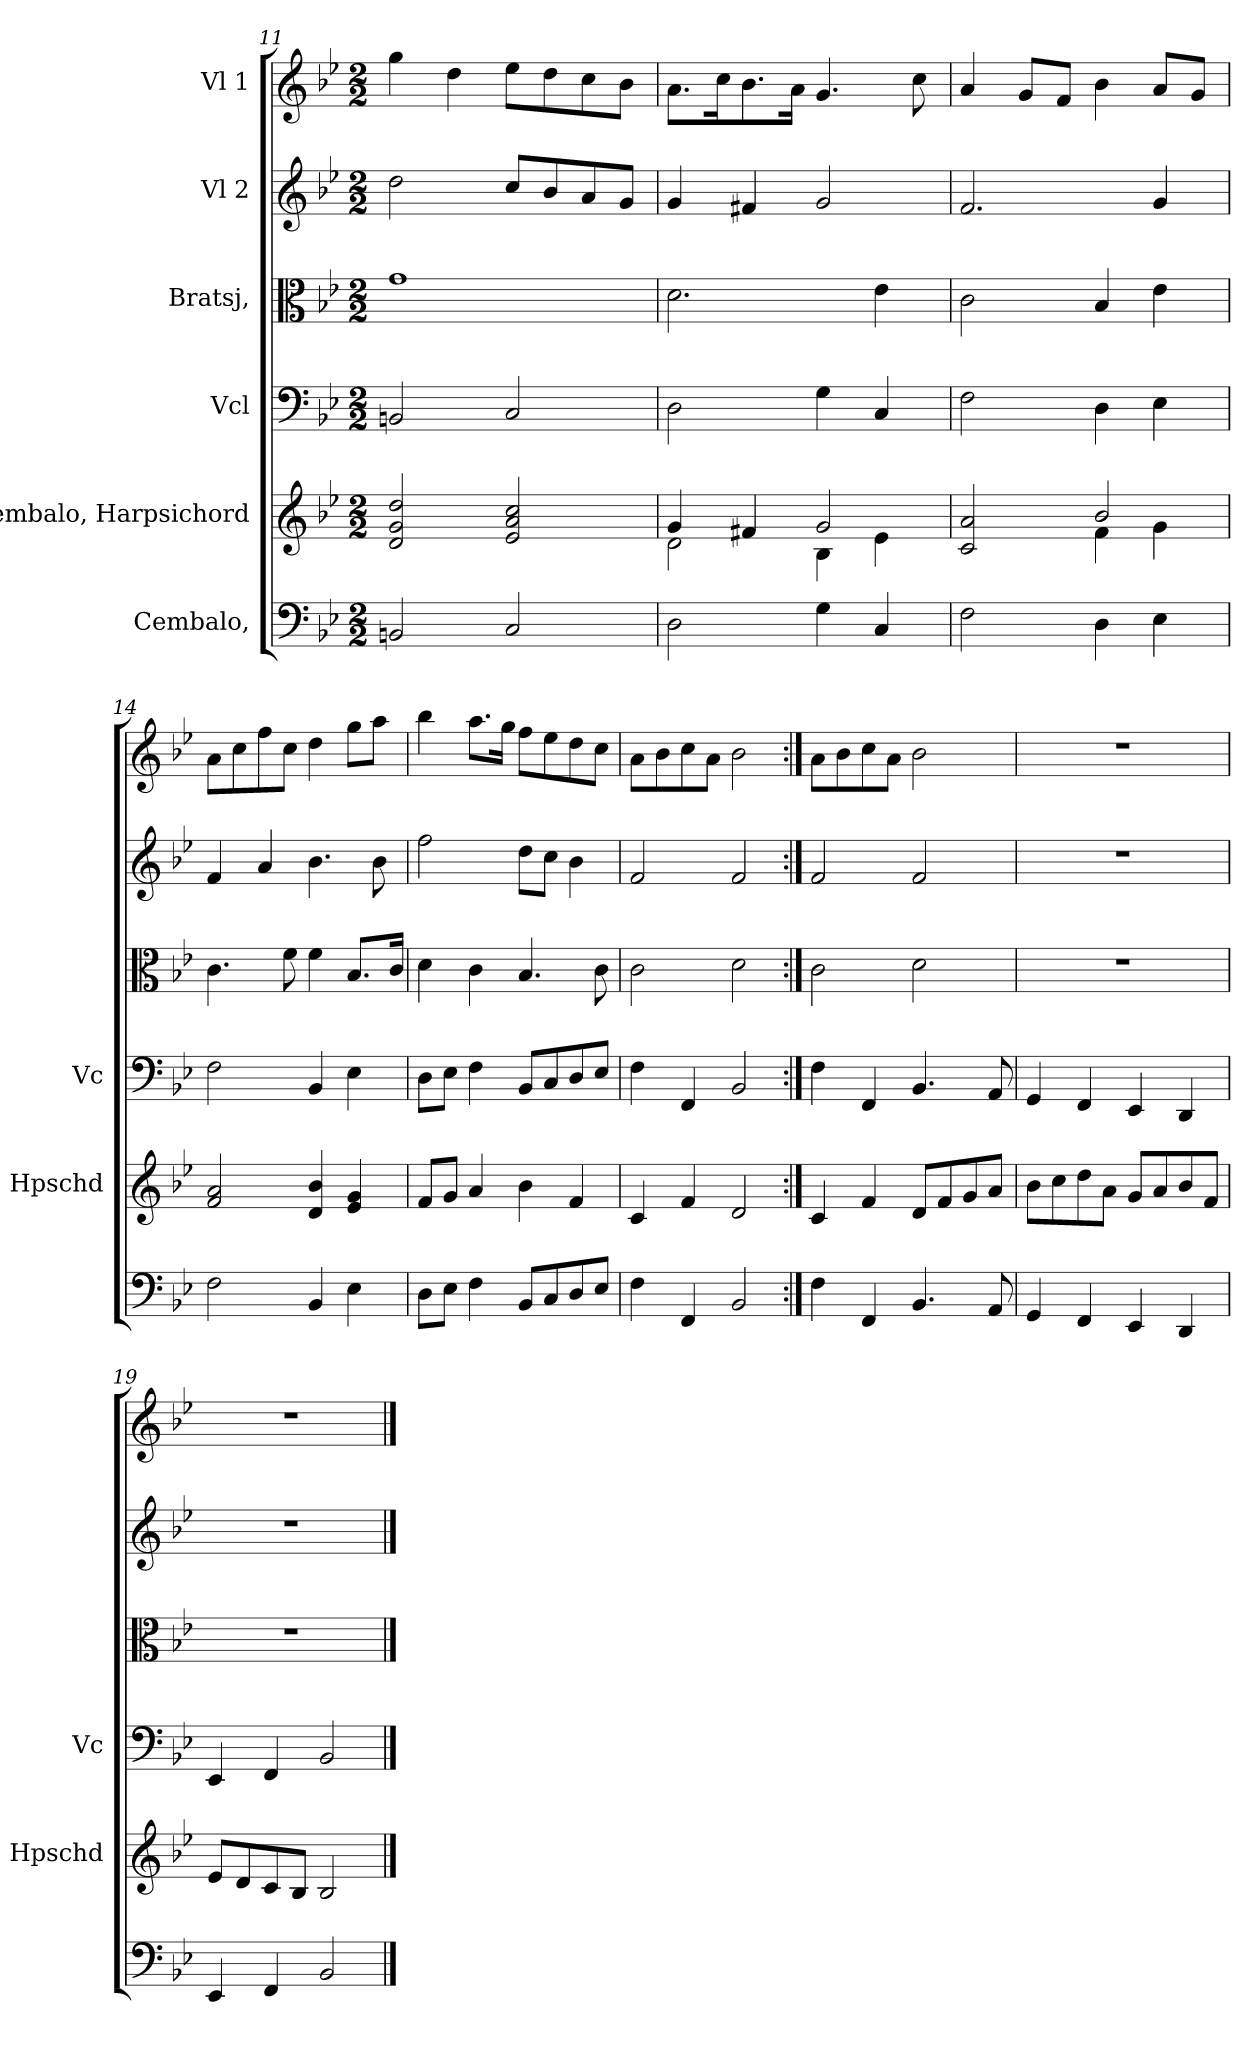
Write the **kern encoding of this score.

**kern	**kern	**kern	**kern	**kern	**kern
*part6	*part5	*part4	*part3	*part2	*part1
*staff6	*staff5	*staff4	*staff3	*staff2	*staff1
*I"Cembalo,	*I"Cembalo, Harpsichord	*I"Vcl	*I"Bratsj,	*I"Vl 2	*I"Vl 1
*	*I'Hpschd	*I'Vc	*	*	*
*clefF4	*clefG2	*clefF4	*clefC3	*clefG2	*clefG2
*k[b-e-]	*k[b-e-]	*k[b-e-]	*k[b-e-]	*k[b-e-]	*k[b-e-]
*M2/2	*M2/2	*M2/2	*M2/2	*M2/2	*M2/2
=11	=11	=11	=11	=11	=11
2BBn/	2d/ 2g/ 2dd/	2BBn/	1g	2dd\	4gg\
.	.	.	.	.	4dd\
2C/	2e-/ 2a/ 2cc/	2C/	.	8cc/L	8ee-\L
.	.	.	.	8b-/	8dd\
.	.	.	.	8a/	8cc\
.	.	.	.	8g/J	8b-\J
=12	=12	=12	=12	=12	=12
*	*^	*	*	*	*
2D\	4g/	2d\	2D\	2.d\	4g/	8.a\L
.	.	.	.	.	.	16cc\K
.	4f#X/	.	.	.	4f#X/	8.b-\
.	.	.	.	.	.	16a\Jk
4G\	2g/	4B-\	4G\	.	2g/	4.g/
4C/	.	4e-\	4C/	4e-\	.	.
.	.	.	.	.	.	8cc\
=13	=13	=13	=13	=13	=13	=13
2F\	2c/ 2a/	2ryy	2F\	2c\	2.f/	4a/
.	.	.	.	.	.	8g/L
.	.	.	.	.	.	8f/J
4D\	2b-/	4f\	4D\	4B-/	.	4b-\
4E-\	.	4g\	4E-\	4e-\	4g/	8a/L
.	.	.	.	.	.	8g/J
*	*v	*v	*	*	*	*
!!LO:PB:g=z
=14	=14	=14	=14	=14	=14
2F\	2f/ 2a/	2F\	4.c\	4f/	8a\L
.	.	.	.	.	8cc\
.	.	.	.	4a/	8ff\
.	.	.	8f\	.	8cc\J
4BB-/	4d/ 4b-/	4BB-/	4f\	4.b-\	4dd\
4E-\	4e-/ 4g/	4E-\	8.B-/L	.	8gg\L
.	.	.	.	8b-\	8aa\J
.	.	.	16c/Jk	.	.
=15	=15	=15	=15	=15	=15
8D\L	8f/L	8D\L	4d\	2ff\	4bb-\
8E-\J	8g/J	8E-\J	.	.	.
4F\	4a/	4F\	4c\	.	8.aa\L
.	.	.	.	.	16gg\Jk
8BB-/L	4b-\	8BB-/L	4.B-/	8dd\L	8ff\L
8C/	.	8C/	.	8cc\J	8ee-\
8D/	4f/	8D/	.	4b-\	8dd\
8E-/J	.	8E-/J	8c\	.	8cc\J
=16	=16	=16	=16	=16	=16
4F\	4c/	4F\	2c\	2f/	8a\L
.	.	.	.	.	8b-\
4FF/	4f/	4FF/	.	.	8cc\
.	.	.	.	.	8a\J
2BB-/	2d/	2BB-/	2d\	2f/	2b-\
=17:|!	=17:|!	=17:|!	=17:|!	=17:|!	=17:|!
4F\	4c/	4F\	2c\	2f/	8a\L
.	.	.	.	.	8b-\
4FF/	4f/	4FF/	.	.	8cc\
.	.	.	.	.	8a\J
4.BB-/	8d/L	4.BB-/	2d\	2f/	2b-\
.	8f/	.	.	.	.
.	8g/	.	.	.	.
8AA/	8a/J	8AA/	.	.	.
=18	=18	=18	=18	=18	=18
4GG/	8b-\L	4GG/	1r	1r	1r
.	8cc\	.	.	.	.
4FF/	8dd\	4FF/	.	.	.
.	8a\J	.	.	.	.
4EE-/	8g/L	4EE-/	.	.	.
.	8a/	.	.	.	.
4DD/	8b-/	4DD/	.	.	.
.	8f/J	.	.	.	.
!!LO:LB:g=z
=19	=19	=19	=19	=19	=19
4EE-/	8e-/L	4EE-/	1r	1r	1r
.	8d/	.	.	.	.
4FF/	8c/	4FF/	.	.	.
.	8B-/J	.	.	.	.
2BB-/	2B-/	2BB-/	.	.	.
==	==	==	==	==	==
*-	*-	*-	*-	*-	*-
